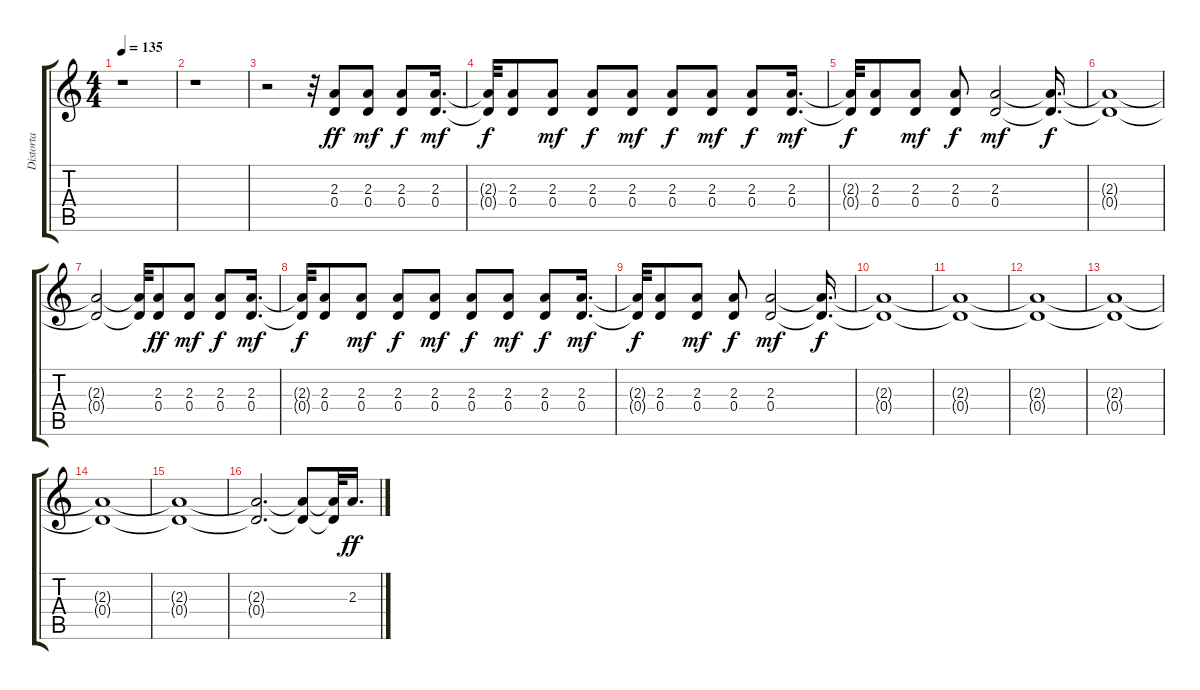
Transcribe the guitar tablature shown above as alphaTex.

\track ("Distorta" "Distorta") {instrument distortionguitar}
\staff {score tabs}
\tuning (E4 B3 G3 D3 A2 E2) {hide}
\ts (4 4)
\tempo 135
\clef g2
\ks c
r.1{dy ff} |
r.1 |
r.2 r.32 (2.3 0.4).8 (2.3 0.4).8{dy mf} (2.3 0.4).8{dy f} (2.3 0.4).16{d dy mf} |
(2.3{t} 0.4{t}).32{dy f} (2.3 0.4).8 (2.3 0.4).8{dy mf} (2.3 0.4).8{dy f} (2.3 0.4).8{dy mf} (2.3 0.4).8{dy f} (2.3 0.4).8{dy mf} (2.3 0.4).8{dy f} (2.3 0.4).16{d dy mf} |
(2.3{t} 0.4{t}).32{dy f} (2.3 0.4).8 (2.3 0.4).8{dy mf} (2.3 0.4).8{dy f} (2.3 0.4).2{dy mf} (2.3{t} 0.4{t}).16{d dy f} |
(2.3{t} 0.4{t}).1 |
(2.3{t} 0.4{t}).2 (2.3{t} 0.4{t}).32 (2.3 0.4).8{dy ff} (2.3 0.4).8{dy mf} (2.3 0.4).8{dy f} (2.3 0.4).16{d dy mf} |
(2.3{t} 0.4{t}).32{dy f} (2.3 0.4).8 (2.3 0.4).8{dy mf} (2.3 0.4).8{dy f} (2.3 0.4).8{dy mf} (2.3 0.4).8{dy f} (2.3 0.4).8{dy mf} (2.3 0.4).8{dy f} (2.3 0.4).16{d dy mf} |
(2.3{t} 0.4{t}).32{dy f} (2.3 0.4).8 (2.3 0.4).8{dy mf} (2.3 0.4).8{dy f} (2.3 0.4).2{dy mf} (2.3{t} 0.4{t}).16{d dy f} |
(2.3{t} 0.4{t}).1 |
(2.3{t} 0.4{t}).1 |
(2.3{t} 0.4{t}).1 |
(2.3{t} 0.4{t}).1 |
(2.3{t} 0.4{t}).1 |
(2.3{t} 0.4{t}).1 |
(2.3{t} 0.4{t}).2{d} (2.3{t} 0.4{t}).8 (2.3{t} 0.4{t}).32 2.3.16{d dy ff}
